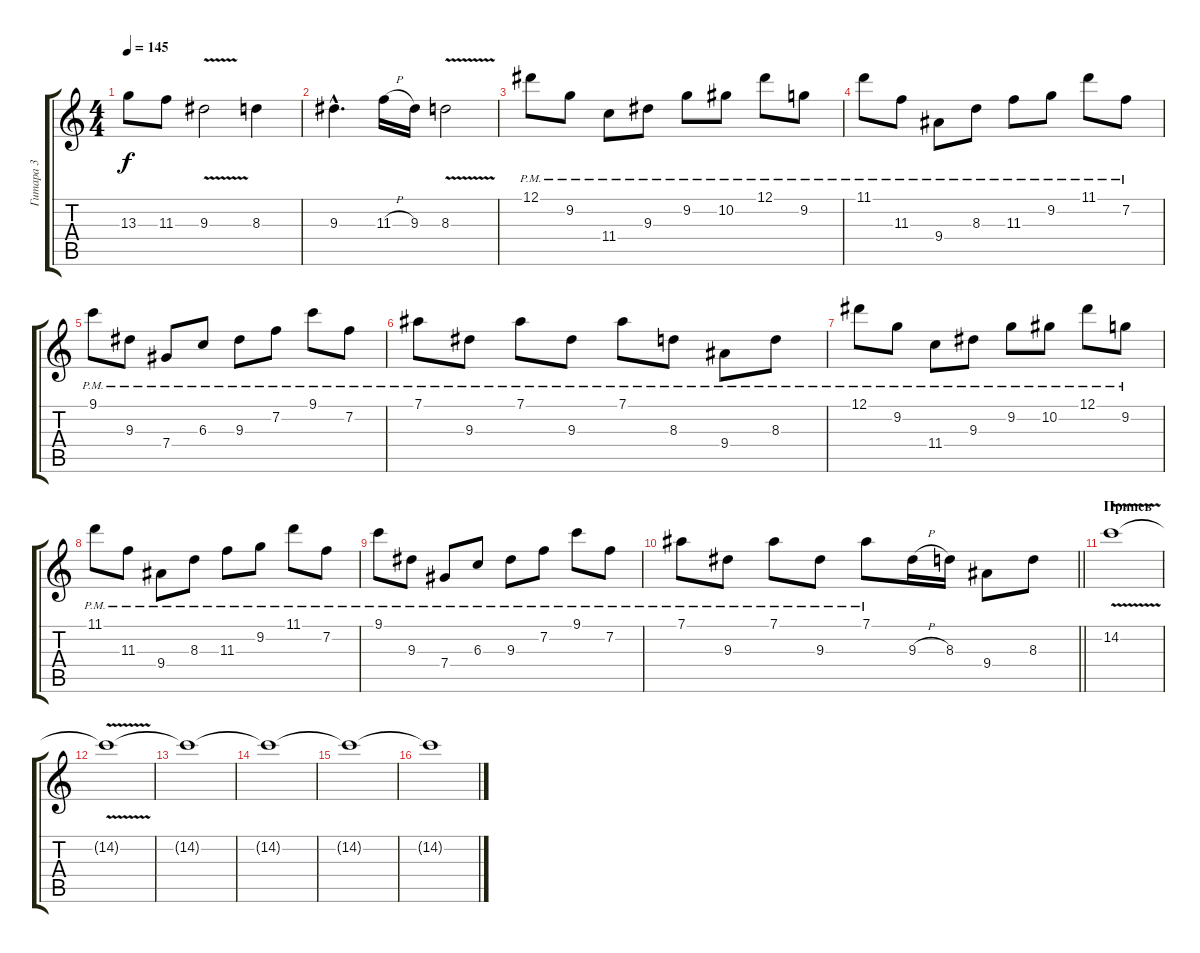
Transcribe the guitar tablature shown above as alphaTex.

\track ("Гитара 3" "Гитара 3") {instrument distortionguitar}
\staff {score tabs}
\tuning (Eb4 Bb3 Gb3 Db3 Ab2 Eb2) {hide}
\ts (4 4)
\tempo 145
\clef g2
\ks c
13.3.8{dy f} 11.3.8 9.3{v}.2 8.3.4 |
9.3{hac}.4{d} 11.3{h}.16 9.3.16 8.3{v}.2 |
12.1{pm}.8 9.2{pm}.8 11.4{pm}.8 9.3{pm}.8 9.2{pm}.8 10.2{pm}.8 12.1{pm}.8 9.2{pm}.8 |
11.1{pm}.8 11.3{pm}.8 9.4{pm}.8 8.3{pm}.8 11.3{pm}.8 9.2{pm}.8 11.1{pm}.8 7.2{pm}.8 |
9.1{pm}.8 9.3{pm}.8 7.4{pm}.8 6.3{pm}.8 9.3{pm}.8 7.2{pm}.8 9.1{pm}.8 7.2{pm}.8 |
7.1{pm}.8 9.3{pm}.8 7.1{pm}.8 9.3{pm}.8 7.1{pm}.8 8.3{pm}.8 9.4{pm}.8 8.3{pm}.8 |
12.1{pm}.8 9.2{pm}.8 11.4{pm}.8 9.3{pm}.8 9.2{pm}.8 10.2{pm}.8 12.1{pm}.8 9.2{pm}.8 |
11.1{pm}.8 11.3{pm}.8 9.4{pm}.8 8.3{pm}.8 11.3{pm}.8 9.2{pm}.8 11.1{pm}.8 7.2{pm}.8 |
9.1{pm}.8 9.3{pm}.8 7.4{pm}.8 6.3{pm}.8 9.3{pm}.8 7.2{pm}.8 9.1{pm}.8 7.2{pm}.8 |
\barLineRight lightlight
7.1{pm}.8 9.3{pm}.8 7.1{pm}.8 9.3{pm}.8 7.1{pm}.8 9.3{h}.16 8.3.16 9.4.8 8.3.8 |
\section ("" "Припев")
14.2{v}.1 |
14.2{t}.1 |
14.2{t}.1 |
14.2{t}.1 |
14.2{t}.1 |
14.2{t}.1
